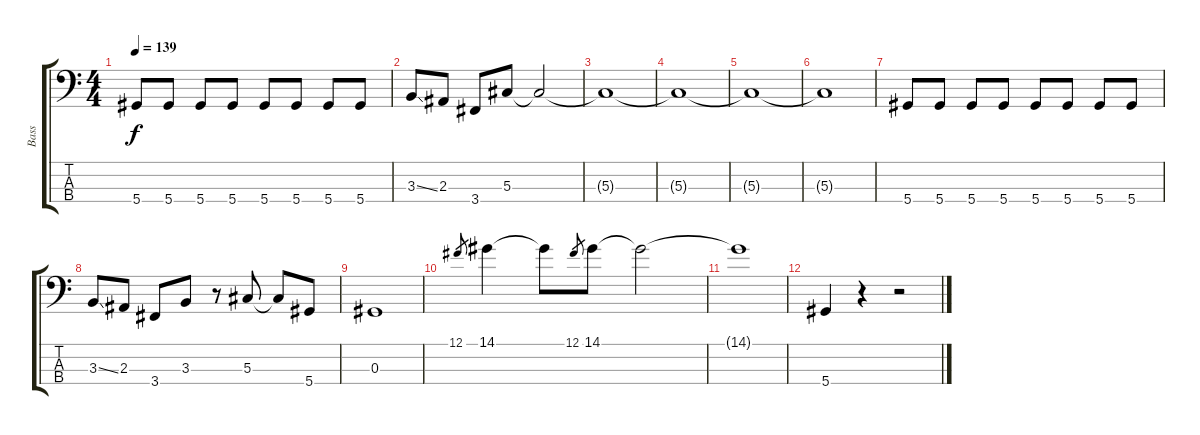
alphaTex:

\track ("Bass" "Bass") {instrument electricbasspick}
\staff {score tabs}
\tuning (Gb2 Db2 Ab1 Eb1) {hide}
\ts (4 4)
\tempo 139
\clef f4
\ks c
5.4.8{dy f} 5.4.8 5.4.8 5.4.8 5.4.8 5.4.8 5.4.8 5.4.8 |
3.3{ss}.8 2.3.8 3.4.8 5.3.8 5.3{t}.2 |
5.3{t}.1 |
5.3{t}.1 |
5.3{t}.1 |
5.3{t}.1 |
5.4.8 5.4.8 5.4.8 5.4.8 5.4.8 5.4.8 5.4.8 5.4.8 |
3.3{ss}.8 2.3.8 3.4.8 3.3.8 r.8 5.3.8 5.3{t}.8 5.4.8 |
0.3.1 |
12.1.8{gr} 14.1.4 14.1{t}.8 12.1.8{gr} 14.1.8 14.1{t}.2 |
14.1{t}.1 |
5.4.4 r.4 r.2
